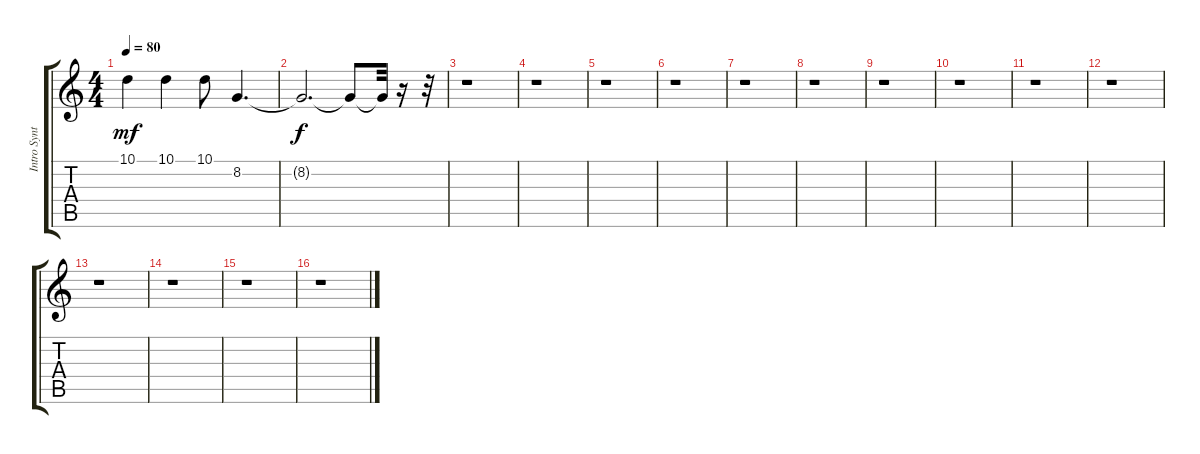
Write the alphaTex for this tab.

\track ("Intro Synth" "Intro Synt") {instrument lead8bassandlead}
\staff {score tabs}
\tuning (E4 B3 G3 D3 A2 E2) {hide}
\ts (4 4)
\tempo 80
\clef g2
\ks c
10.1.4{dy mf} 10.1.4 10.1.8 8.2.4{d} |
8.2{t}.2{d dy f} 8.2{t}.8 8.2{t}.32 r.16 r.32 |
r.1 |
r.1 |
r.1 |
r.1 |
r.1 |
r.1 |
r.1 |
r.1 |
r.1 |
r.1 |
r.1 |
r.1 |
r.1 |
r.1
